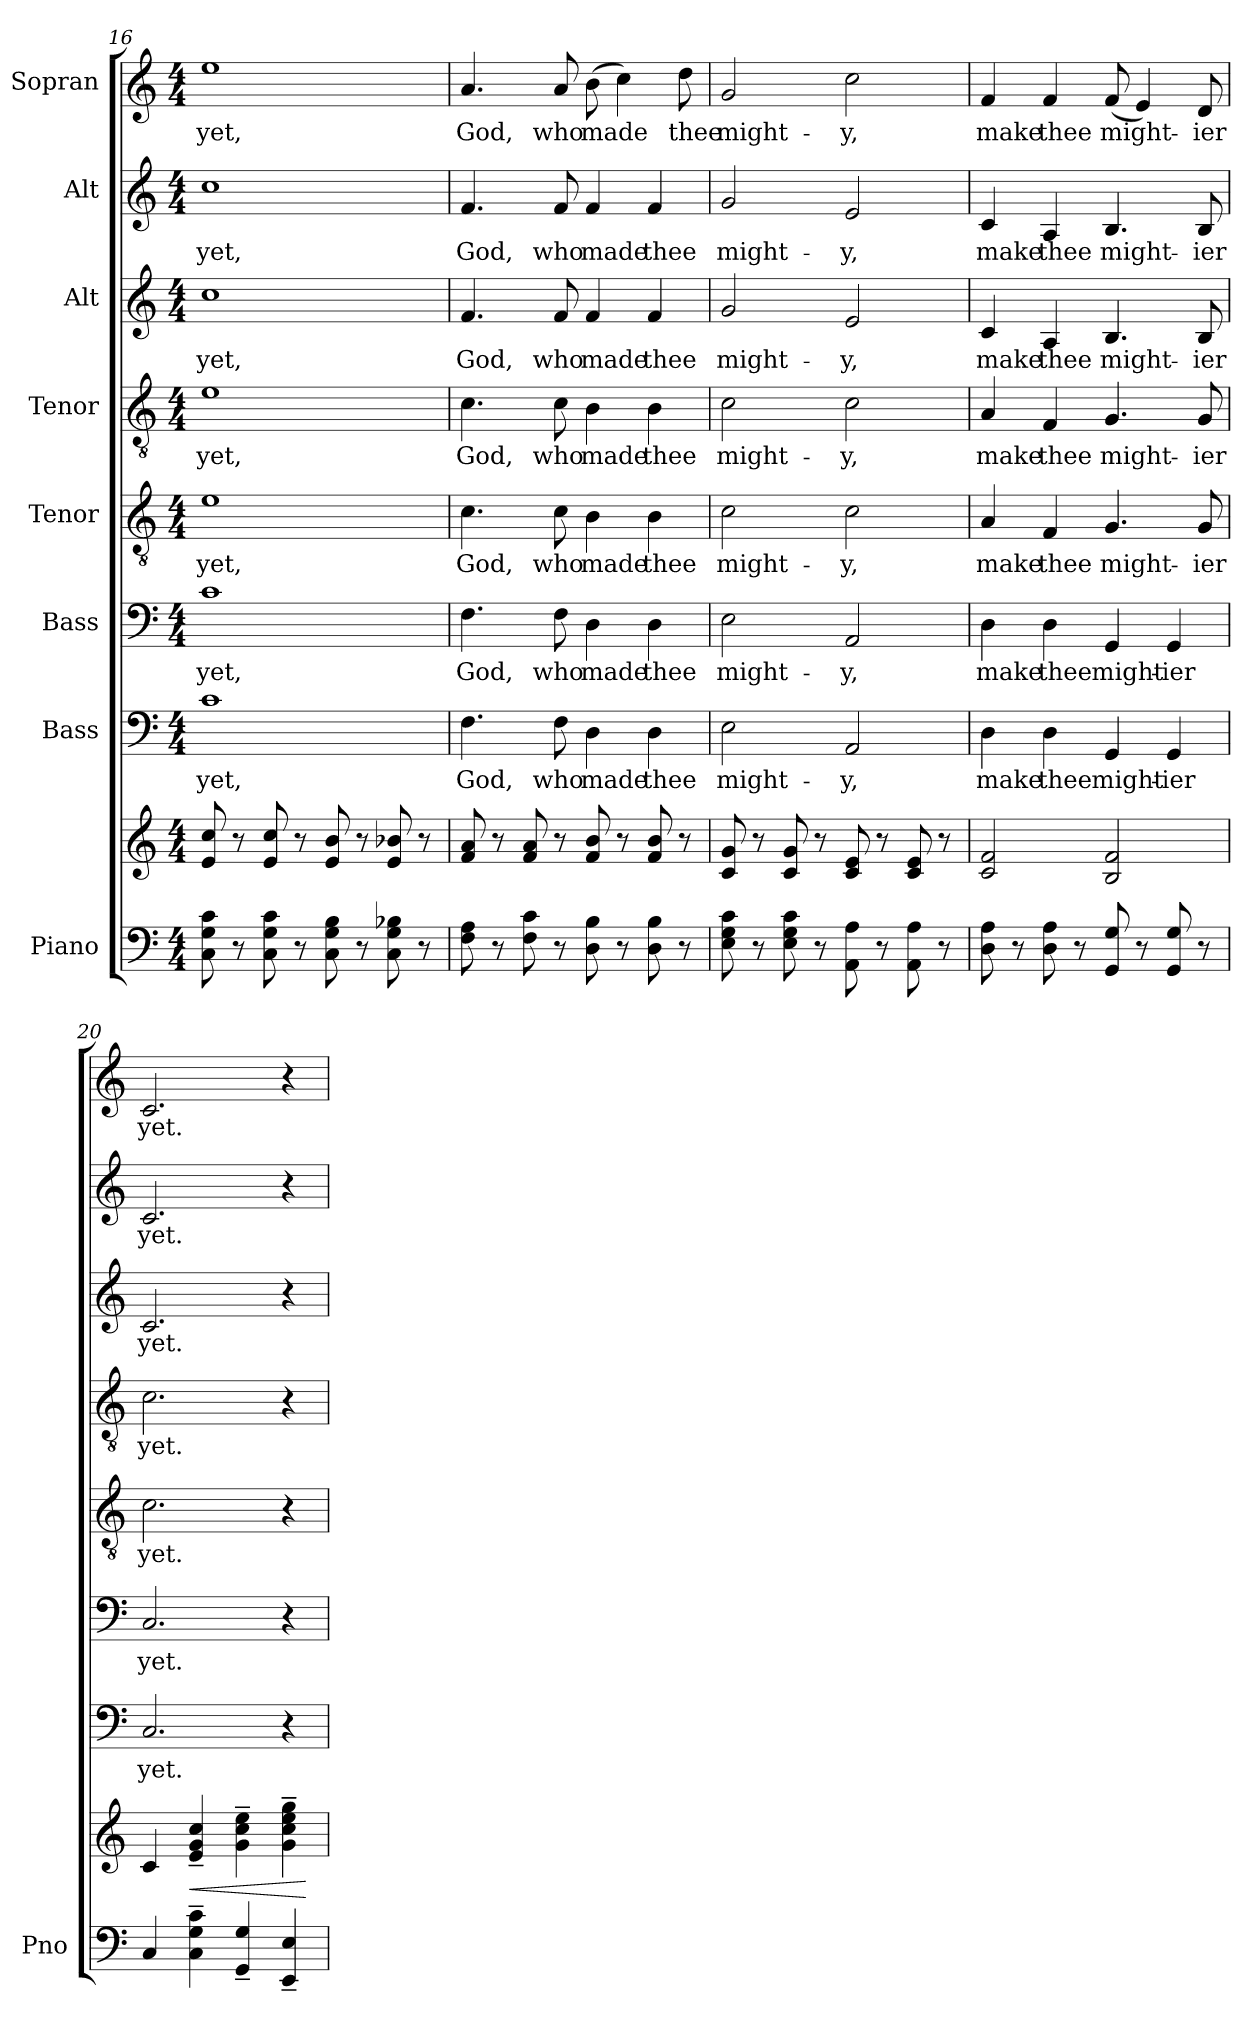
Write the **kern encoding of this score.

**kern	**kern	**dynam	**kern	**text	**kern	**text	**kern	**text	**kern	**text	**kern	**text	**kern	**text	**kern	**text
*part8	*part8	*part8	*part7	*part7	*part6	*part6	*part5	*part5	*part4	*part4	*part3	*part3	*part2	*part2	*part1	*part1
*staff9	*staff8	*staff8/9	*staff7	*staff7	*staff6	*staff6	*staff5	*staff5	*staff4	*staff4	*staff3	*staff3	*staff2	*staff2	*staff1	*staff1
*I"Piano	*	*	*I"Bass	*	*I"Bass	*	*I"Tenor	*	*I"Tenor	*	*I"Alt	*	*I"Alt	*	*I"Sopran	*
*I'Pno	*	*	*	*	*	*	*	*	*	*	*	*	*	*	*	*
*clefF4	*clefG2	*	*clefF4	*	*clefF4	*	*clefGv2	*	*clefGv2	*	*clefG2	*	*clefG2	*	*clefG2	*
*k[]	*k[]	*	*k[]	*	*k[]	*	*k[]	*	*k[]	*	*k[]	*	*k[]	*	*k[]	*
*M4/4	*M4/4	*	*M4/4	*	*M4/4	*	*M4/4	*	*M4/4	*	*M4/4	*	*M4/4	*	*M4/4	*
=16	=16	=16	=16	=16	=16	=16	=16	=16	=16	=16	=16	=16	=16	=16	=16	=16
!	!	!	!	!LO:LY:b	!	!LO:LY:b	!	!LO:LY:b	!	!LO:LY:b	!	!LO:LY:b	!	!LO:LY:b	!	!LO:LY:b
8C\ 8G\ 8c\	8e/ 8cc/	.	1c	yet,	1c	yet,	1e	yet,	1e	yet,	1cc	yet,	1cc	yet,	1ee	yet,
8r	8r	.	.	.	.	.	.	.	.	.	.	.	.	.	.	.
8C\ 8G\ 8c\	8e/ 8cc/	.	.	.	.	.	.	.	.	.	.	.	.	.	.	.
8r	8r	.	.	.	.	.	.	.	.	.	.	.	.	.	.	.
8C\ 8G\ 8B\	8e/ 8b/	.	.	.	.	.	.	.	.	.	.	.	.	.	.	.
8r	8r	.	.	.	.	.	.	.	.	.	.	.	.	.	.	.
8C\ 8G\ 8B-X\	8e/ 8b-X/	.	.	.	.	.	.	.	.	.	.	.	.	.	.	.
8r	8r	.	.	.	.	.	.	.	.	.	.	.	.	.	.	.
=17	=17	=17	=17	=17	=17	=17	=17	=17	=17	=17	=17	=17	=17	=17	=17	=17
!	!	!	!	!LO:LY:b	!	!LO:LY:b	!	!LO:LY:b	!	!LO:LY:b	!	!LO:LY:b	!	!LO:LY:b	!	!LO:LY:b
8F\ 8A\	8f/ 8a/	.	4.F\	God,	4.F\	God,	4.c\	God,	4.c\	God,	4.f/	God,	4.f/	God,	4.a/	God,
8r	8r	.	.	.	.	.	.	.	.	.	.	.	.	.	.	.
8F\ 8c\	8f/ 8a/	.	.	.	.	.	.	.	.	.	.	.	.	.	.	.
!	!	!	!	!LO:LY:b	!	!LO:LY:b	!	!LO:LY:b	!	!LO:LY:b	!	!LO:LY:b	!	!LO:LY:b	!	!LO:LY:b
8r	8r	.	8F\	who	8F\	who	8c\	who	8c\	who	8f/	who	8f/	who	8a/	who
!	!	!	!	!LO:LY:b	!	!LO:LY:b	!	!LO:LY:b	!	!LO:LY:b	!	!LO:LY:b	!	!LO:LY:b	!	!LO:LY:b
8D\ 8B\	8f/ 8b/	.	4D\	made	4D\	made	4B\	made	4B\	made	4f/	made	4f/	made	(>8b\	made
8r	8r	.	.	.	.	.	.	.	.	.	.	.	.	.	4cc\)	.
!	!	!	!	!LO:LY:b	!	!LO:LY:b	!	!LO:LY:b	!	!LO:LY:b	!	!LO:LY:b	!	!LO:LY:b	!	!
8D\ 8B\	8f/ 8b/	.	4D\	thee	4D\	thee	4B\	thee	4B\	thee	4f/	thee	4f/	thee	.	.
!	!	!	!	!	!	!	!	!	!	!	!	!	!	!	!	!LO:LY:b
8r	8r	.	.	.	.	.	.	.	.	.	.	.	.	.	8dd\	thee
=18	=18	=18	=18	=18	=18	=18	=18	=18	=18	=18	=18	=18	=18	=18	=18	=18
!	!	!	!	!LO:LY:b	!	!LO:LY:b	!	!LO:LY:b	!	!LO:LY:b	!	!LO:LY:b	!	!LO:LY:b	!	!LO:LY:b
8E\ 8G\ 8c\	8c/ 8g/	.	2E\	might-	2E\	might-	2c\	might-	2c\	might-	2g/	might-	2g/	might-	2g/	might-
8r	8r	.	.	.	.	.	.	.	.	.	.	.	.	.	.	.
8E\ 8G\ 8c\	8c/ 8g/	.	.	.	.	.	.	.	.	.	.	.	.	.	.	.
8r	8r	.	.	.	.	.	.	.	.	.	.	.	.	.	.	.
!	!	!	!	!LO:LY:b	!	!LO:LY:b	!	!LO:LY:b	!	!LO:LY:b	!	!LO:LY:b	!	!LO:LY:b	!	!LO:LY:b
8AA\ 8A\	8c/ 8e/	.	2AA/	-y,	2AA/	-y,	2c\	-y,	2c\	-y,	2e/	-y,	2e/	-y,	2cc\	-y,
8r	8r	.	.	.	.	.	.	.	.	.	.	.	.	.	.	.
8AA\ 8A\	8c/ 8e/	.	.	.	.	.	.	.	.	.	.	.	.	.	.	.
8r	8r	.	.	.	.	.	.	.	.	.	.	.	.	.	.	.
=19	=19	=19	=19	=19	=19	=19	=19	=19	=19	=19	=19	=19	=19	=19	=19	=19
!	!	!	!	!LO:LY:b	!	!LO:LY:b	!	!LO:LY:b	!	!LO:LY:b	!	!LO:LY:b	!	!LO:LY:b	!	!LO:LY:b
8D\ 8A\	2c/ 2f/	.	4D\	make	4D\	make	4A/	make	4A/	make	4c/	make	4c/	make	4f/	make
8r	.	.	.	.	.	.	.	.	.	.	.	.	.	.	.	.
!	!	!	!	!LO:LY:b	!	!LO:LY:b	!	!LO:LY:b	!	!LO:LY:b	!	!LO:LY:b	!	!LO:LY:b	!	!LO:LY:b
8D\ 8A\	.	.	4D\	thee	4D\	thee	4F/	thee	4F/	thee	4A/	thee	4A/	thee	4f/	thee
8r	.	.	.	.	.	.	.	.	.	.	.	.	.	.	.	.
!	!	!	!	!LO:LY:b	!	!LO:LY:b	!	!LO:LY:b	!	!LO:LY:b	!	!LO:LY:b	!	!LO:LY:b	!	!LO:LY:b
8GG/ 8G/	2B/ 2f/	.	4GG/	might-	4GG/	might-	4.G/	might-	4.G/	might-	4.B/	might-	4.B/	might-	(<8f/	might-
8r	.	.	.	.	.	.	.	.	.	.	.	.	.	.	4e/)	.
!	!	!	!	!LO:LY:b	!	!LO:LY:b	!	!	!	!	!	!	!	!	!	!
8GG/ 8G/	.	.	4GG/	-ier	4GG/	-ier	.	.	.	.	.	.	.	.	.	.
!	!	!	!	!	!	!	!	!LO:LY:b	!	!LO:LY:b	!	!LO:LY:b	!	!LO:LY:b	!	!LO:LY:b
8r	.	.	.	.	.	.	8G/	-ier	8G/	-ier	8B/	-ier	8B/	-ier	8d/	-ier
=20	=20	=20	=20	=20	=20	=20	=20	=20	=20	=20	=20	=20	=20	=20	=20	=20
!	!	!	!	!LO:LY:b	!	!LO:LY:b	!	!LO:LY:b	!	!LO:LY:b	!	!LO:LY:b	!	!LO:LY:b	!	!LO:LY:b
4C/	4c/	.	2.C/	yet.	2.C/	yet.	2.c\	yet.	2.c\	yet.	2.c/	yet.	2.c/	yet.	2.c/	yet.
!	!	!LO:HP:b	!	!	!	!	!	!	!	!	!	!	!	!	!	!
4C\~ 4G\~ 4c\~	4e/~ 4g/~ 4cc/~	<	.	.	.	.	.	.	.	.	.	.	.	.	.	.
4GG/~ 4G/~	4g\~ 4cc\~ 4ee\~	.	.	.	.	.	.	.	.	.	.	.	.	.	.	.
4EE/~ 4E/~	4g\~ 4cc\~ 4ee\~ 4gg\~	.	4r	.	4r	.	4r	.	4r	.	4r	.	4r	.	4r	.
.	.	[	.	.	.	.	.	.	.	.	.	.	.	.	.	.
=	=	=	=	=	=	=	=	=	=	=	=	=	=	=	=	=
*-	*-	*-	*-	*-	*-	*-	*-	*-	*-	*-	*-	*-	*-	*-	*-	*-
